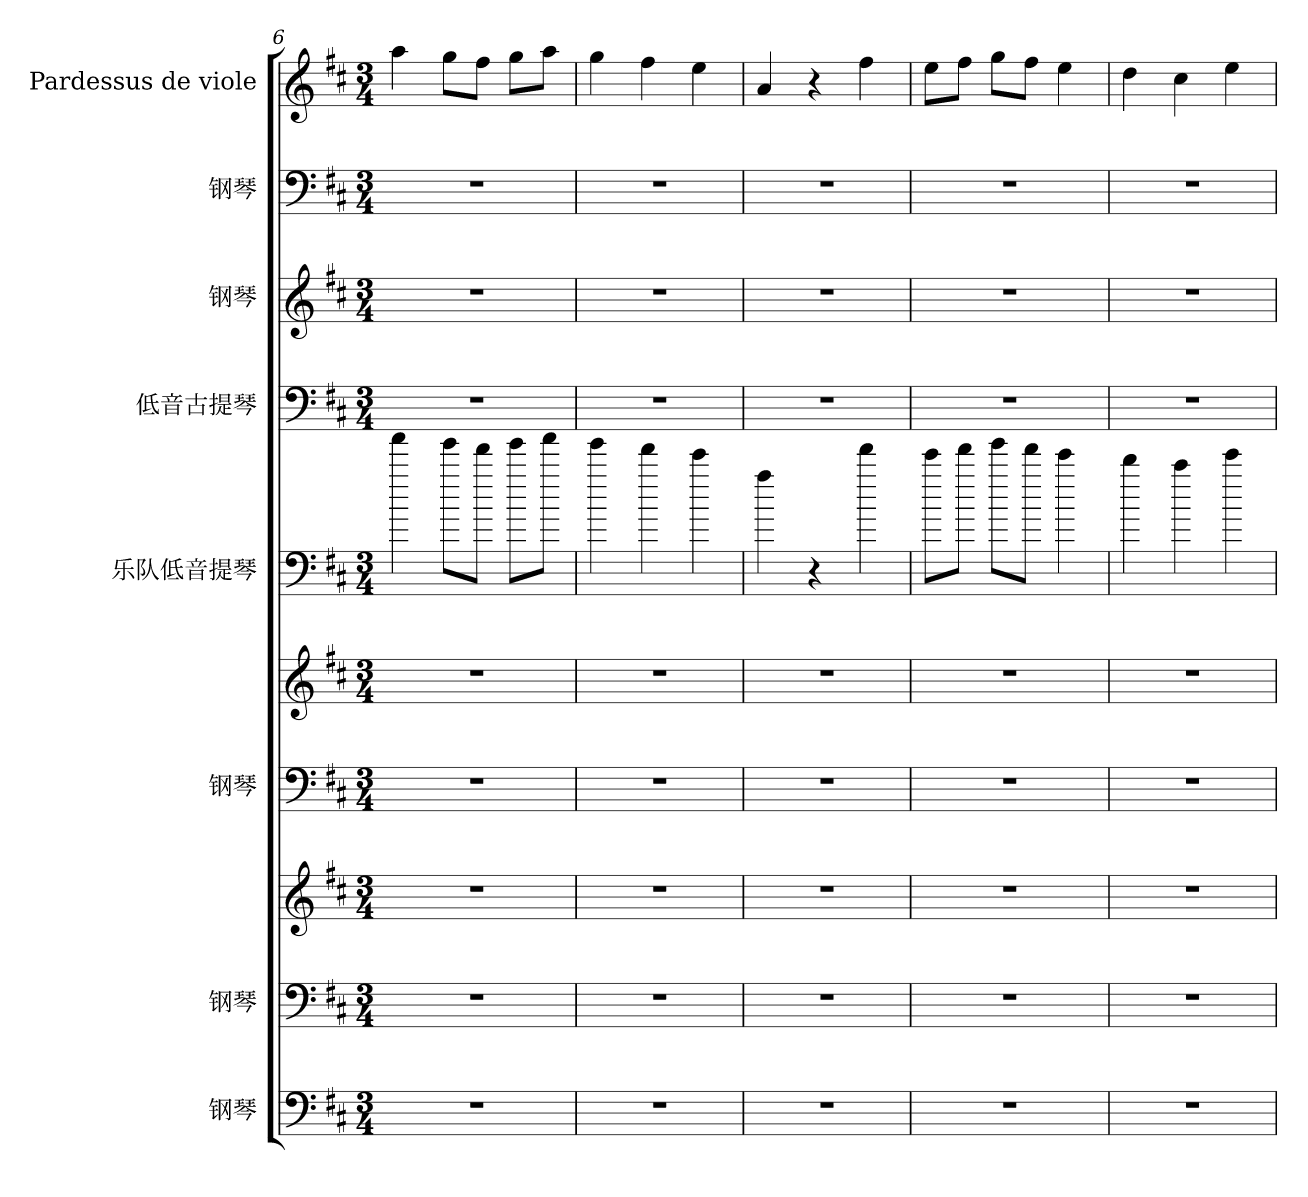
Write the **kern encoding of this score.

**kern	**kern	**kern	**kern	**kern	**kern	**kern	**kern	**kern	**kern
*part8	*part7	*part7	*part6	*part6	*part5	*part4	*part3	*part2	*part1
*staff10	*staff9	*staff8	*staff7	*staff6	*staff5	*staff4	*staff3	*staff2	*staff1
*I"钢琴	*I"钢琴	*	*I"钢琴	*	*I"乐队低音提琴	*I"低音古提琴	*I"钢琴	*I"钢琴	*I"Pardessus de viole
*	*	*	*	*	*	*	*	*	*I'Pds. v.
!!LO:PB:g=z
*clefF4	*clefF4	*clefG2	*clefF4	*clefG2	*clefF4	*clefF4	*clefG2	*clefF4	*clefG2
*	*	*	*	*	*ITrd7c12	*	*	*	*
*k[f#c#]	*k[f#c#]	*k[f#c#]	*k[f#c#]	*k[f#c#]	*k[f#c#]	*k[f#c#]	*k[f#c#]	*k[f#c#]	*k[f#c#]
*M3/4	*M3/4	*M3/4	*M3/4	*M3/4	*M3/4	*M3/4	*M3/4	*M3/4	*M3/4
=6	=6	=6	=6	=6	=6	=6	=6	=6	=6
2.r	2.r	2.r	2.r	2.r	4aa\	2.r	2.r	2.r	4aa\
.	.	.	.	.	8gg\L	.	.	.	8gg\L
.	.	.	.	.	8ff#\J	.	.	.	8ff#\J
.	.	.	.	.	8gg\L	.	.	.	8gg\L
.	.	.	.	.	8aa\J	.	.	.	8aa\J
=7	=7	=7	=7	=7	=7	=7	=7	=7	=7
2.r	2.r	2.r	2.r	2.r	4gg\	2.r	2.r	2.r	4gg\
.	.	.	.	.	4ff#\	.	.	.	4ff#\
.	.	.	.	.	4ee\	.	.	.	4ee\
=8	=8	=8	=8	=8	=8	=8	=8	=8	=8
2.r	2.r	2.r	2.r	2.r	4a\	2.r	2.r	2.r	4a/
.	.	.	.	.	4r	.	.	.	4r
.	.	.	.	.	4ff#\	.	.	.	4ff#\
=9	=9	=9	=9	=9	=9	=9	=9	=9	=9
2.r	2.r	2.r	2.r	2.r	8ee\L	2.r	2.r	2.r	8ee\L
.	.	.	.	.	8ff#\J	.	.	.	8ff#\J
.	.	.	.	.	8gg\L	.	.	.	8gg\L
.	.	.	.	.	8ff#\J	.	.	.	8ff#\J
.	.	.	.	.	4ee\	.	.	.	4ee\
=10	=10	=10	=10	=10	=10	=10	=10	=10	=10
2.r	2.r	2.r	2.r	2.r	4dd\	2.r	2.r	2.r	4dd\
.	.	.	.	.	4cc#\	.	.	.	4cc#\
.	.	.	.	.	4ee\	.	.	.	4ee\
=	=	=	=	=	=	=	=	=	=
*-	*-	*-	*-	*-	*-	*-	*-	*-	*-
